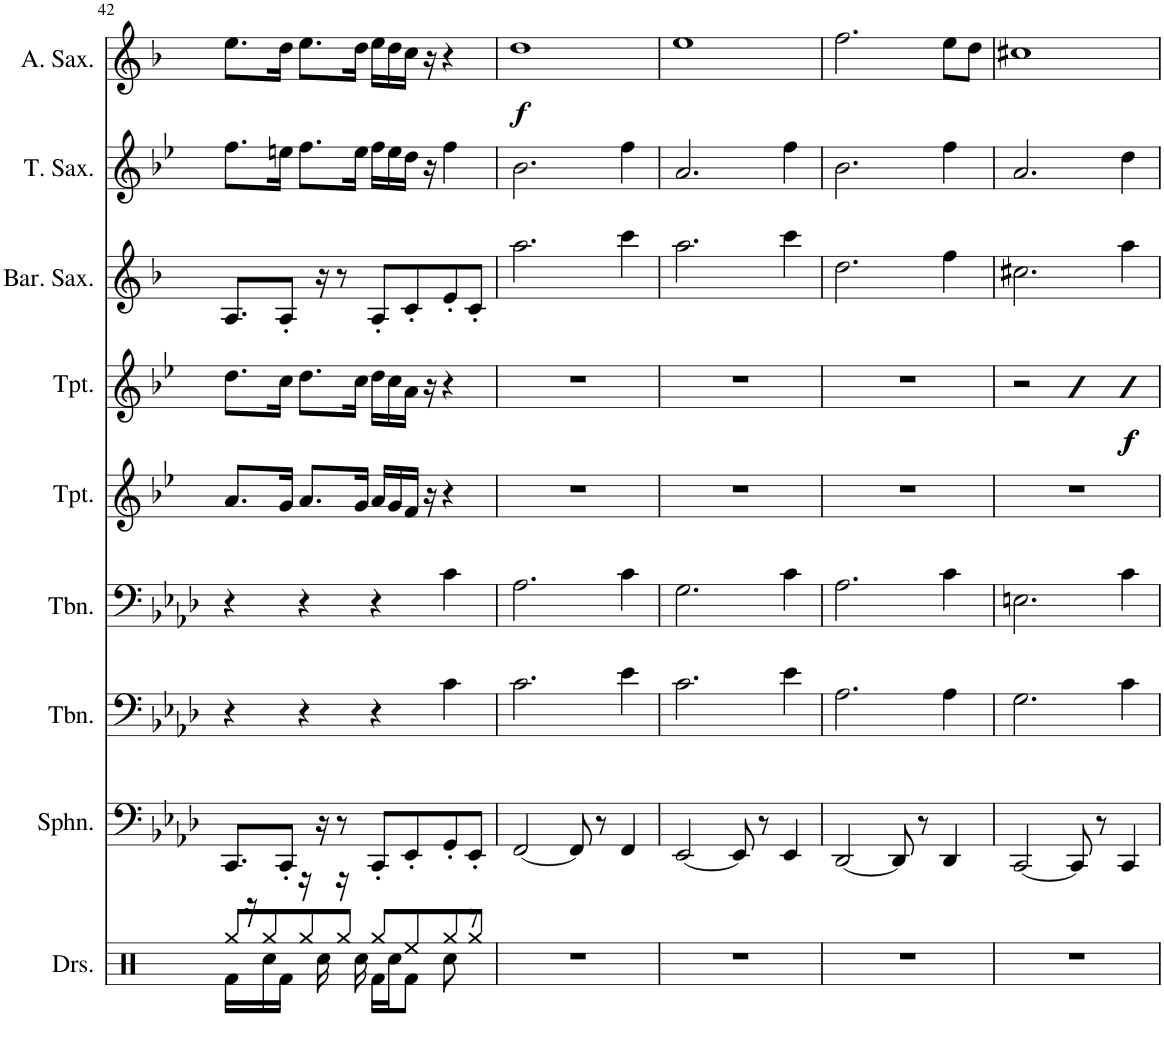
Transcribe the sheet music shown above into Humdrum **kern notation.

**kern	**kern	**kern	**kern	**kern	**kern	**dynam	**kern	**kern	**kern	**dynam
*part9	*part8	*part7	*part6	*part5	*part4	*part4	*part3	*part2	*part1	*part1
*staff9	*staff8	*staff7	*staff6	*staff5	*staff4	*staff4	*staff3	*staff2	*staff1	*staff1
*I"Drumset	*I"Sousaphone	*I"Trombone	*I"Trombone	*I"Trumpet	*I"Trumpet	*	*I"Baritone Saxophone	*I"Tenor Saxophone	*I"Alto Saxophone	*
*I'Drs.	*I'Sphn.	*I'Tbn.	*I'Tbn.	*I'Tpt.	*I'Tpt.	*	*I'Bar. Sax.	*I'T. Sax.	*I'A. Sax.	*
!!LO:PB:g=z
*clefX	*clefF4	*clefF4	*clefF4	*clefG2	*clefG2	*	*clefG2	*clefG2	*clefG2	*
*	*	*	*	*Trd1c2	*Trd1c2	*	*Trd12c21	*Trd8c14	*Trd5c9	*
*k[]	*k[b-e-a-d-]	*k[b-e-a-d-]	*k[b-e-a-d-]	*k[b-e-]	*k[b-e-]	*	*k[b-]	*k[b-e-]	*k[b-]	*
*M4/4	*M4/4	*M4/4	*M4/4	*M4/4	*M4/4	*	*M4/4	*M4/4	*M4/4	*
=42	=42	=42	=42	=42	=42	=42	=42	=42	=42	=42
*^	*	*	*	*	*	*	*	*	*	*
16Rf\LL	8Rgg/L	8.CC/L	4r	4r	8.a/L	8.dd\L	.	8.A/L	8.ff\L	8.ee\L	.
16r	.	.	.	.	.	.	.	.	.	.	.
!LO:N:head=solid	!	!	!	!	!	!	!	!	!	!	!
16Rcc\	8Rgg/	.	.	.	.	.	.	.	.	.	.
16Rf\JJ	.	8CC'/J	.	.	16g/Jk	16cc\Jk	.	8A'/J	16een\Jk	16dd\Jk	.
16r	8Rgg/	.	4r	4r	8.a/L	8.dd\L	.	.	8.ff\L	8.ee\L	.
16Rcc\	.	16r	.	.	.	.	.	16r	.	.	.
16r	8Rgg/J	8r	.	.	.	.	.	8r	.	.	.
16Rcc\	.	.	.	.	16g/Jk	16cc\Jk	.	.	16ee\Jk	16dd\Jk	.
16Rf\LL	8Rgg/L	8CC'/L	4r	4r	16a/LL	16dd\LL	.	8A'/L	16ff\LL	16ee\LL	.
16Rcc\J	.	.	.	.	16g/	16cc\	.	.	16ee\	16dd\	.
8Rf\J	8Ree/	8EE-'/	.	.	16f/JJ	16a\JJ	.	8c'/	16dd\JJ	16cc\JJ	.
.	.	.	.	.	16r	16r	.	.	16r	16r	.
8Rcc\	8Rgg/	8GG'/	4c\	4c\	4r	4r	.	8e'/	4ff\	4r	.
8r	8Rgg/J	8EE-'/J	.	.	.	.	.	8c'/J	.	.	.
=43	=43	=43	=43	=43	=43	=43	=43	=43	=43	=43	=43
!	!	!	!	!	!	!	!	!	!	!	!LO:DY:b
*v	*v	*	*	*	*	*	*	*	*	*	*
1r	[2FF/	2.c\	2.A-\	1r	1r	.	2.aa\	2.b-\	1dd	f
.	8FF/]	.	.	.	.	.	.	.	.	.
.	8r	.	.	.	.	.	.	.	.	.
.	4FF/	4e-\	4c\	.	.	.	4ccc\	4ff\	.	.
=44	=44	=44	=44	=44	=44	=44	=44	=44	=44	=44
1r	[2EE-/	2.c\	2.G\	1r	1r	.	2.aa\	2.a/	1ee	.
.	8EE-/]	.	.	.	.	.	.	.	.	.
.	8r	.	.	.	.	.	.	.	.	.
.	4EE-/	4e-\	4c\	.	.	.	4ccc\	4ff\	.	.
=45	=45	=45	=45	=45	=45	=45	=45	=45	=45	=45
1r	[2DD-/	2.A-\	2.A-\	1r	1r	.	2.dd\	2.b-\	2.ff\	.
.	8DD-/]	.	.	.	.	.	.	.	.	.
.	8r	.	.	.	.	.	.	.	.	.
.	4DD-/	4A-\	4c\	.	.	.	4ff\	4ff\	8ee\L	.
.	.	.	.	.	.	.	.	.	8dd\J	.
=46	=46	=46	=46	=46	=46	=46	=46	=46	=46	=46
1r	[2CC/	2.G\	2.En\	1r	2r	.	2.cc#X\	2.a/	1cc#X	.
.	8CC/]	.	.	.	4b-	.	.	.	.	.
.	8r	.	.	.	.	.	.	.	.	.
!	!	!	!	!	!	!LO:DY:b	!	!	!	!
!	!	!	!	!	!	!LO:DY:n=1:b	!	!	!	!
.	4CC/	4c\	4c\	.	4b-	f f	4aa\	4dd\	.	.
=	=	=	=	=	=	=	=	=	=	=
*-	*-	*-	*-	*-	*-	*-	*-	*-	*-	*-
